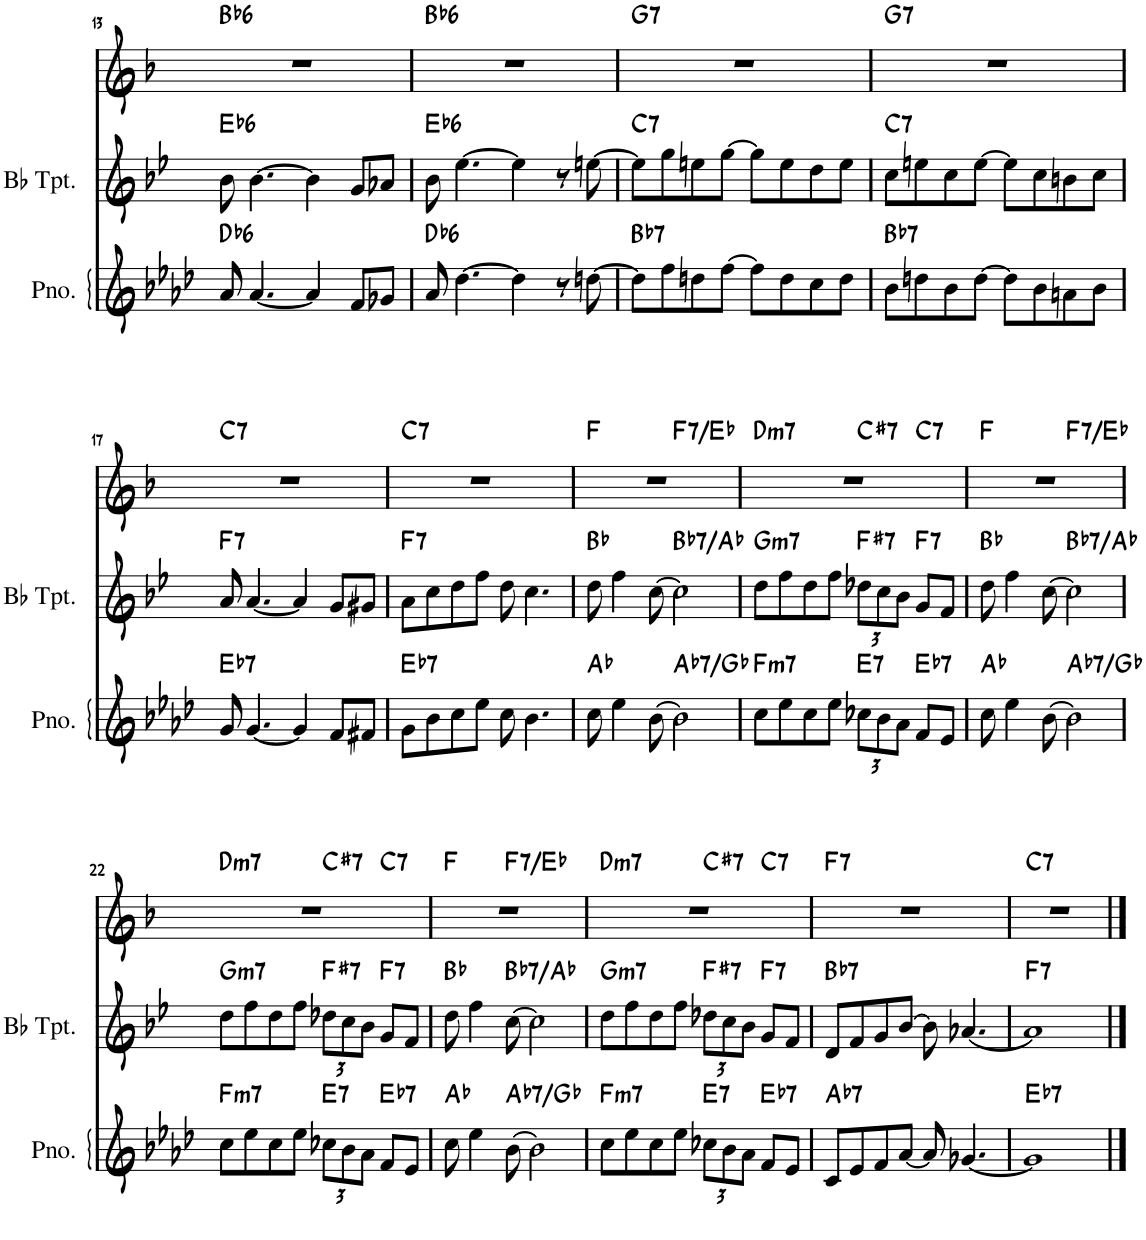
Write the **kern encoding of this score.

**kern	**harte	**kern	**harte	**kern	**harte
*part3	*part3	*part2	*part2	*part1	*part1
*staff3	*	*staff2	*	*staff1	*
*I"Piano	*	*I"Bb Trumpet	*	*I"Alto Sax	*
*I'Pno.	*	*I'Bb Tpt.	*	*I'Sax	*
!!LO:PB:g=z
*clefG2	*	*clefG2	*	*clefG2	*
*	*	*Trd1c2	*	*Trd5c9	*
*k[b-e-a-d-]	*	*k[b-e-]	*	*k[b-]	*
*M4/4	*	*M4/4	*	*M4/4	*
=13	=13	=13	=13	=13	=13
!	!LO:H:kt=6	!	!LO:H:kt=6	!	!LO:H:kt=6
8a-/	Db:maj6	8b-\	Eb:maj6	1r	Bb:maj6
[4.a-/	.	[4.b-\	.	.	.
4a-/]	.	4b-\]	.	.	.
8f/L	.	8g/L	.	.	.
8g-X/J	.	8a-X/J	.	.	.
=14	=14	=14	=14	=14	=14
!	!LO:H:kt=6	!	!LO:H:kt=6	!	!LO:H:kt=6
8a-/	Db:maj6	8b-\	Eb:maj6	1r	Bb:maj6
[4.dd-\	.	[4.ee-\	.	.	.
4dd-\]	.	4ee-\]	.	.	.
8r	.	8r	.	.	.
[8ddn\	.	[8een\	.	.	.
=15	=15	=15	=15	=15	=15
!	!LO:H:kt=7	!	!LO:H:kt=7	!	!LO:H:kt=7
8dd\L]	Bb:7	8ee\L]	C:7	1r	G:7
8ff\	.	8gg\	.	.	.
8ddn\	.	8een\	.	.	.
[8ff\J	.	[8gg\J	.	.	.
8ff\L]	.	8gg\L]	.	.	.
8dd\	.	8ee\	.	.	.
8cc\	.	8dd\	.	.	.
8dd\J	.	8ee\J	.	.	.
=16	=16	=16	=16	=16	=16
!	!LO:H:kt=7	!	!LO:H:kt=7	!	!LO:H:kt=7
8b-\L	Bb:7	8cc\L	C:7	1r	G:7
8ddn\	.	8een\	.	.	.
8b-\	.	8cc\	.	.	.
[8dd\J	.	[8ee\J	.	.	.
8dd\L]	.	8ee\L]	.	.	.
8b-\	.	8cc\	.	.	.
8an\	.	8bn\	.	.	.
8b-\J	.	8cc\J	.	.	.
!!LO:LB:g=z
=17	=17	=17	=17	=17	=17
!	!LO:H:kt=7	!	!LO:H:kt=7	!	!LO:H:kt=7
8g/	Eb:7	8a/	F:7	1r	C:7
[4.g/	.	[4.a/	.	.	.
4g/]	.	4a/]	.	.	.
8f/L	.	8g/L	.	.	.
8f#X/J	.	8g#X/J	.	.	.
=18	=18	=18	=18	=18	=18
!	!LO:H:kt=7	!	!LO:H:kt=7	!	!LO:H:kt=7
8g\L	Eb:7	8a\L	F:7	1r	C:7
8b-\	.	8cc\	.	.	.
8cc\	.	8dd\	.	.	.
8ee-\J	.	8ff\J	.	.	.
8cc\	.	8dd\	.	.	.
4.b-\	.	4.cc\	.	.	.
=19	=19	=19	=19	=19	=19
*	*	*	*	*^	*
8cc\	Ab:maj	8dd\	Bb:maj	1r	2ryy	F:maj
4ee-\	.	4ff\	.	.	.	.
[8b-\	.	[8cc\	.	.	.	.
!	!LO:H:kt=7	!	!LO:H:kt=7	!	!	!LO:H:kt=7
2b-\]	Ab:7/b7	2cc\]	Bb:7/b7	.	2ryy	F:7/b7
=20	=20	=20	=20	=20	=20	=20
!	!LO:H:kt=m7	!	!LO:H:kt=m7	!	!	!LO:H:kt=m7
*	*	*	*	*	*^	*
8cc\L	F:min7	8dd\L	G:min7	1r	2ryy	2.ryy	D:min7
8ee-\	.	8ff\	.	.	.	.	.
8cc\	.	8dd\	.	.	.	.	.
8ee-\J	.	8ff\J	.	.	.	.	.
*Xbrackettup	*	*Xbrackettup	*	*	*	*	*
!	!LO:H:kt=7	!	!LO:H:kt=7	!	!	!	!LO:H:kt=7
12cc-X\L	E:7	12dd-X\L	F#:7	.	2ryy	.	C#:7
12b-\	.	12cc\	.	.	.	.	.
12a-\J	.	12b-\J	.	.	.	.	.
!	!LO:H:kt=7	!	!LO:H:kt=7	!	!	!	!LO:H:kt=7
8f/L	Eb:7	8g/L	F:7	.	.	4ryy	C:7
8e-/J	.	8f/J	.	.	.	.	.
*	*	*	*	*	*v	*v	*
=21	=21	=21	=21	=21	=21	=21
8cc\	Ab:maj	8dd\	Bb:maj	1r	2ryy	F:maj
4ee-\	.	4ff\	.	.	.	.
[8b-\	.	[8cc\	.	.	.	.
!	!LO:H:kt=7	!	!LO:H:kt=7	!	!	!LO:H:kt=7
2b-\]	Ab:7/b7	2cc\]	Bb:7/b7	.	2ryy	F:7/b7
!!LO:LB:g=z
=22	=22	=22	=22	=22	=22	=22
!	!LO:H:kt=m7	!	!LO:H:kt=m7	!	!	!LO:H:kt=m7
*	*	*	*	*	*^	*
8cc\L	F:min7	8dd\L	G:min7	1r	2ryy	2.ryy	D:min7
8ee-\	.	8ff\	.	.	.	.	.
8cc\	.	8dd\	.	.	.	.	.
8ee-\J	.	8ff\J	.	.	.	.	.
!	!LO:H:kt=7	!	!LO:H:kt=7	!	!	!	!LO:H:kt=7
12cc-X\L	E:7	12dd-X\L	F#:7	.	2ryy	.	C#:7
12b-\	.	12cc\	.	.	.	.	.
12a-\J	.	12b-\J	.	.	.	.	.
!	!LO:H:kt=7	!	!LO:H:kt=7	!	!	!	!LO:H:kt=7
8f/L	Eb:7	8g/L	F:7	.	.	4ryy	C:7
8e-/J	.	8f/J	.	.	.	.	.
*	*	*	*	*	*v	*v	*
=23	=23	=23	=23	=23	=23	=23
8cc\	Ab:maj	8dd\	Bb:maj	1r	4.ryy	F:maj
4ee-\	.	4ff\	.	.	.	.
!	!LO:H:kt=7	!	!LO:H:kt=7	!	!	!LO:H:kt=7
[8b-\	Ab:7/b7	[8cc\	Bb:7/b7	.	2ryy	F:7/b7
2b-\]	.	2cc\]	.	.	.	.
.	.	.	.	.	8ryy	.
=24	=24	=24	=24	=24	=24	=24
!	!LO:H:kt=m7	!	!LO:H:kt=m7	!	!	!LO:H:kt=m7
*	*	*	*	*	*^	*
8cc\L	F:min7	8dd\L	G:min7	1r	2ryy	2.ryy	D:min7
8ee-\	.	8ff\	.	.	.	.	.
8cc\	.	8dd\	.	.	.	.	.
8ee-\J	.	8ff\J	.	.	.	.	.
!	!LO:H:kt=7	!	!LO:H:kt=7	!	!	!	!LO:H:kt=7
12cc-X\L	E:7	12dd-X\L	F#:7	.	2ryy	.	C#:7
12b-\	.	12cc\	.	.	.	.	.
12a-\J	.	12b-\J	.	.	.	.	.
!	!LO:H:kt=7	!	!LO:H:kt=7	!	!	!	!LO:H:kt=7
8f/L	Eb:7	8g/L	F:7	.	.	4ryy	C:7
8e-/J	.	8f/J	.	.	.	.	.
=25	=25	=25	=25	=25	=25	=25	=25
!	!LO:H:kt=7	!	!LO:H:kt=7	!	!	!	!LO:H:kt=7
*	*	*	*	*v	*v	*v	*
8c/L	Ab:7	8d/L	Bb:7	1r	F:7
8e-/	.	8f/	.	.	.
8f/	.	8g/	.	.	.
[8a-/J	.	[8b-/J	.	.	.
8a-/]	.	8b-\]	.	.	.
[4.g-X/	.	[4.a-X/	.	.	.
=26	=26	=26	=26	=26	=26
!	!LO:H:kt=7	!	!LO:H:kt=7	!	!LO:H:kt=7
1g-]	Eb:7	1a-]	F:7	1r	C:7
==	==	==	==	==	==
*-	*-	*-	*-	*-	*-
